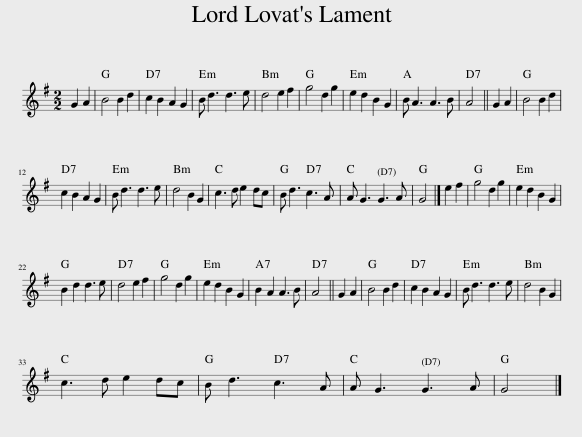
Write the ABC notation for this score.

X:1
L:1/8
M:2/2
I:linebreak $
K:G
V:1 treble
V:1
 G2 A2 | B4 B2 d2 | c2 B2 A2 G2 | B d3 d3 e | d4 e2 f2 | %5
 g4 d2 g2 | e2 d2 B2 G2 | B A3 A3 B | A4 || G2 A2 | %10
 B4 B2 d2 |$ c2 B2 A2 G2 | B d3 d3 e | d4 B2 G2 | c3 d e2 dc | %15
 B d3 c3 A | A G3 G3 A | G4 |] e2 f2 | g4 d2 g2 | %20
 e2 d2 B2 G2 |$ B2 d2 d3 e | d4 e2 f2 | g4 d2 g2 | e2 d2 B2 G2 | %25
 B2 A2 A3 B | A4 || G2 A2 | B4 B2 d2 | c2 B2 A2 G2 | %30
 B d3 d3 e | d4 B2 G2 |$ c3 d e2 dc | B d3 c3 A | A G3 G3 A | %35
 G4 |] %36
